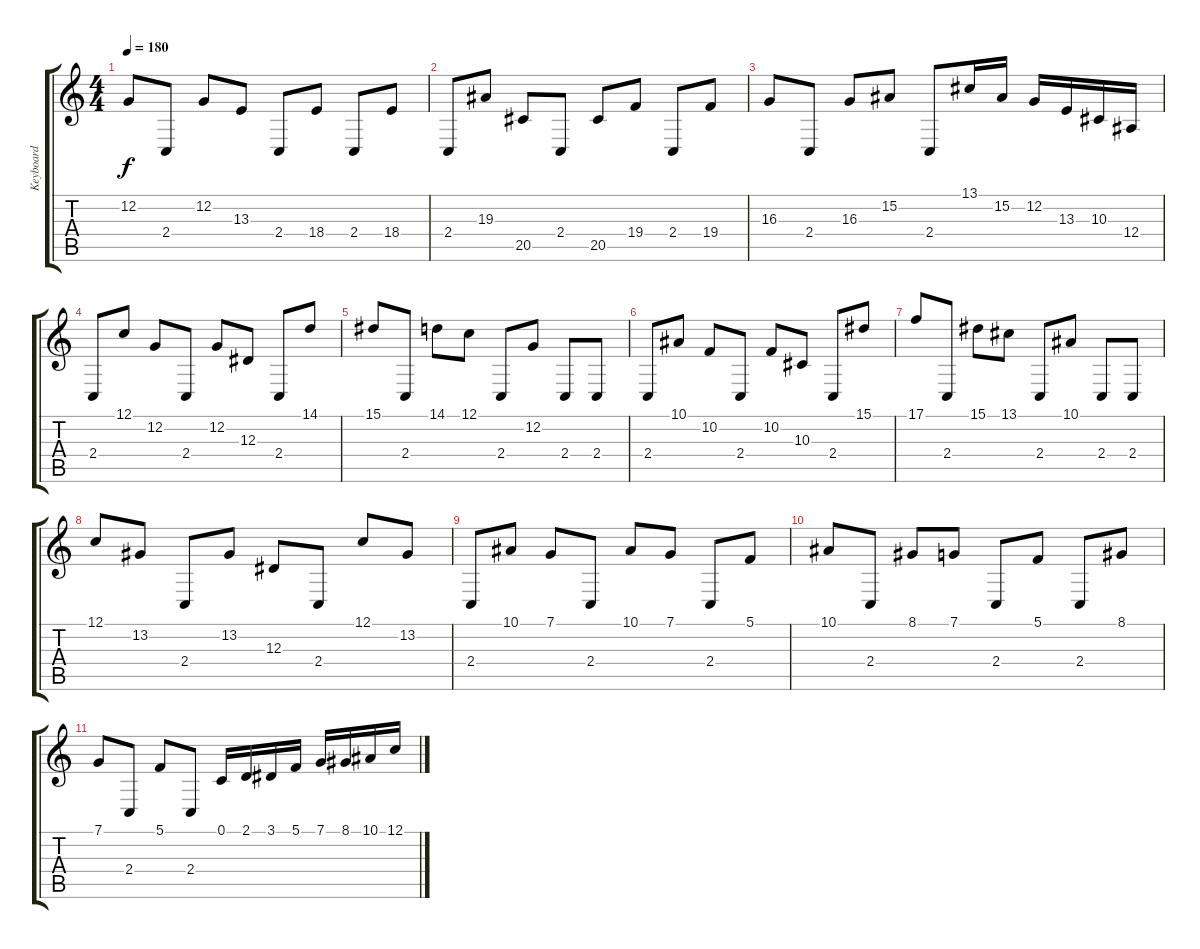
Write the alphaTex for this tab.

\track ("Keyboard" "Keyboard") {instrument lead2sawtooth}
\staff {score tabs}
\tuning (C4 G3 Eb3 Bb2 F2 C2) {hide}
\ts (4 4)
\tempo 180
\clef g2
\ks c
12.2.8{dy f} 2.4.8 12.2.8 13.3.8 2.4.8 18.4.8 2.4.8 18.4.8 |
2.4.8 19.3.8 20.5.8 2.4.8 20.5.8 19.4.8 2.4.8 19.4.8 |
16.3.8 2.4.8 16.3.8 15.2.8 2.4.8 13.1.16 15.2.16 12.2.16 13.3.16 10.3.16 12.4.16 |
2.4.8 12.1.8 12.2.8 2.4.8 12.2.8 12.3.8 2.4.8 14.1.8 |
15.1.8 2.4.8 14.1.8 12.1.8 2.4.8 12.2.8 2.4.8 2.4.8 |
2.4.8 10.1.8 10.2.8 2.4.8 10.2.8 10.3.8 2.4.8 15.1.8 |
17.1.8 2.4.8 15.1.8 13.1.8 2.4.8 10.1.8 2.4.8 2.4.8 |
12.1.8 13.2.8 2.4.8 13.2.8 12.3.8 2.4.8 12.1.8 13.2.8 |
2.4.8 10.1.8 7.1.8 2.4.8 10.1.8 7.1.8 2.4.8 5.1.8 |
10.1.8 2.4.8 8.1.8 7.1.8 2.4.8 5.1.8 2.4.8 8.1.8 |
7.1.8 2.4.8 5.1.8 2.4.8 0.1.16 2.1.16 3.1.16 5.1.16 7.1.16 8.1.16 10.1.16 12.1.16
